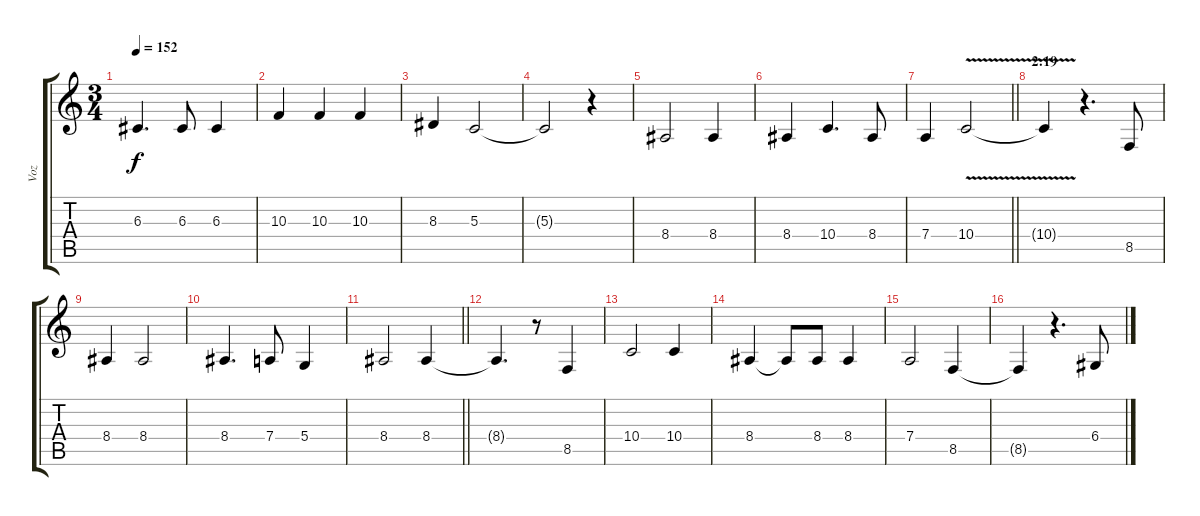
\track ("Voz" "Voz") {instrument baritonesax}
\staff {score tabs}
\tuning (E4 B3 G3 D3 A2 E2) {hide}
\ts (3 4)
\tempo 152
\clef g2
\ks c
6.3.4{d dy f} 6.3.8 6.3.4 |
10.3.4 10.3.4 10.3.4 |
8.3.4 5.3.2 |
5.3{t}.2 r.4 |
8.4.2 8.4.4 |
8.4.4 10.4.4{d} 8.4.8 |
\barLineRight lightlight
7.4.4 10.4{v}.2 |
\section ("" "2:19")
10.4{t}.4 r.4{d} 8.5.8 |
8.4.4 8.4.2 |
8.4.4{d} 7.4.8 5.4.4 |
\barLineRight lightlight
8.4.2 8.4.4 |
8.4{t}.4{d} r.8 8.5.4 |
10.4.2 10.4.4 |
8.4.4 8.4{t}.8 8.4.8 8.4.4 |
7.4.2 8.5.4 |
8.5{t}.4 r.4{d} 6.4.8
